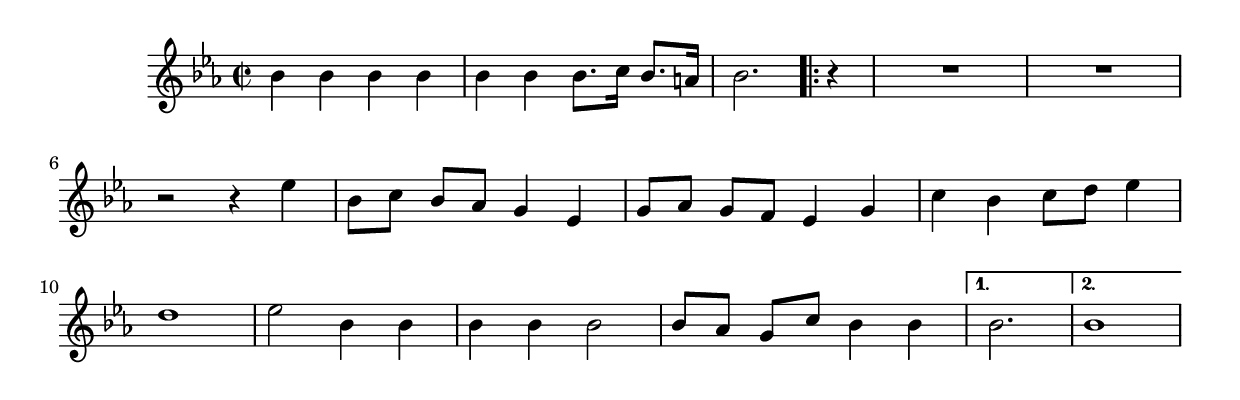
 \version "2.16.2"
\language "english"

\score{
 \relative c''{
   \clef treble
   \key ef \major
   \time 2/2 
 bf4 bf bf bf | bf bf bf8.[ c16] bf8.[ a16] | bf2.   \repeat volta 2 	{ r4 |  R4*4  R4*4  \break 

r2 r4 ef4  bf8[ c] bf[ af] g4 ef  g8[ af] g[ f] ef4 g  c bf c8[ d] ef4  \break

d1  ef2 bf4 bf   bf bf bf2   bf8[ af] g c bf4 bf 
}
\alternative{ { bf2. \bar "|"  }

  { bf1  }
}

}
\layout{
  \context{
     \Score
       \override SpacingSpanner
           #'base-shortest-duration = #(ly:make-moment 1 16)
	 }
       }
     }
